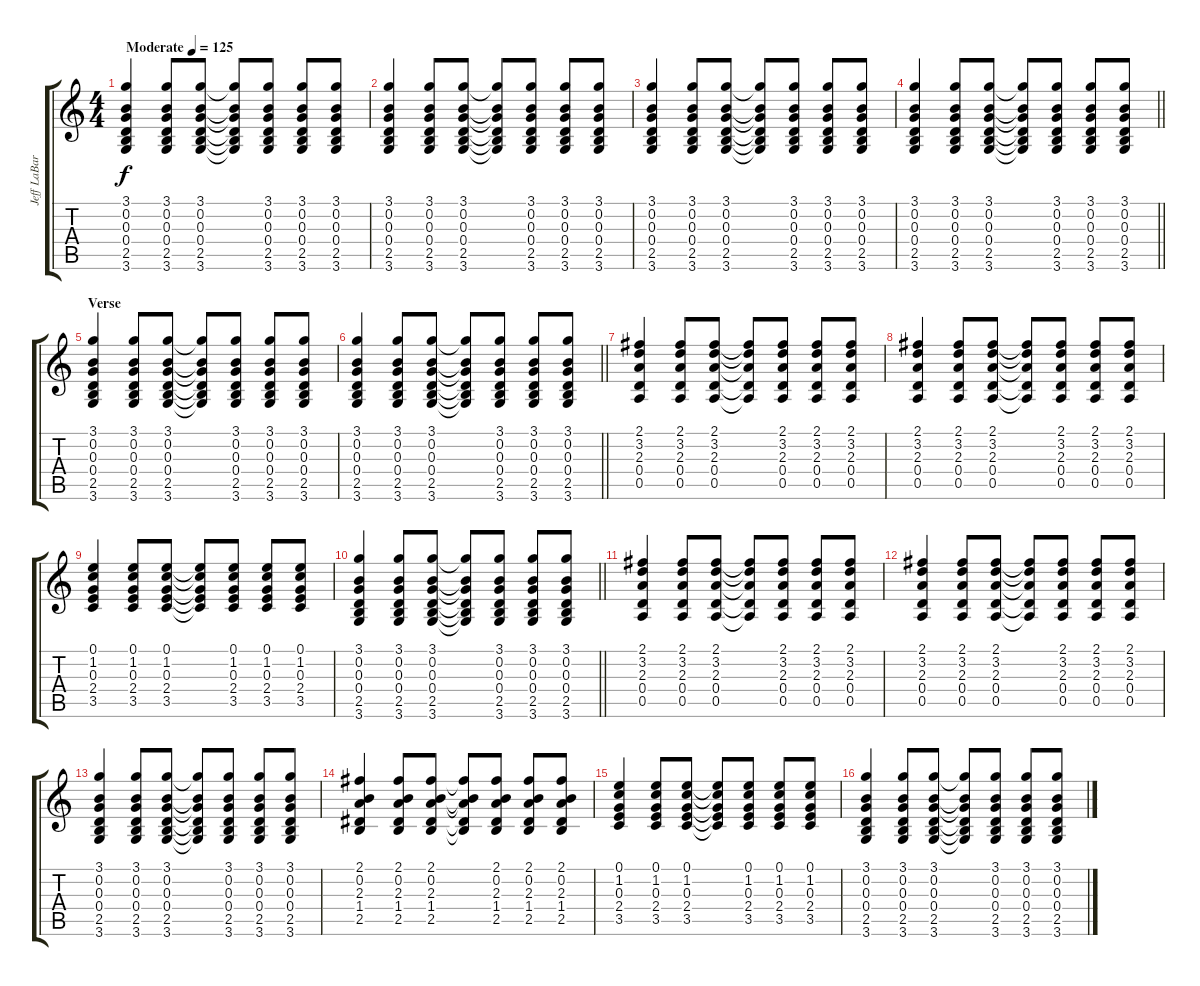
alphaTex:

\track ("Jeff LaBar - Acoustic Guitar" "Jeff LaBar") {instrument acousticguitarsteel}
\staff {score tabs}
\tuning (E4 B3 G3 D3 A2 E2) {hide}
\ts (4 4)
\tempo (125 "Moderate")
\clef g2
\ks c
(3.1 0.2 0.3 0.4 2.5 3.6).4{dy f instrument acousticguitarsteel} (3.1 0.2 0.3 0.4 2.5 3.6).8 (3.1 0.2 0.3 0.4 2.5 3.6).8 (3.1{t} 0.2{t} 0.3{t} 0.4{t} 2.5{t} 3.6{t}).8 (3.1 0.2 0.3 0.4 2.5 3.6).8 (3.1 0.2 0.3 0.4 2.5 3.6).8 (3.1 0.2 0.3 0.4 2.5 3.6).8 |
(3.1 0.2 0.3 0.4 2.5 3.6).4 (3.1 0.2 0.3 0.4 2.5 3.6).8 (3.1 0.2 0.3 0.4 2.5 3.6).8 (3.1{t} 0.2{t} 0.3{t} 0.4{t} 2.5{t} 3.6{t}).8 (3.1 0.2 0.3 0.4 2.5 3.6).8 (3.1 0.2 0.3 0.4 2.5 3.6).8 (3.1 0.2 0.3 0.4 2.5 3.6).8 |
(3.1 0.2 0.3 0.4 2.5 3.6).4 (3.1 0.2 0.3 0.4 2.5 3.6).8 (3.1 0.2 0.3 0.4 2.5 3.6).8 (3.1{t} 0.2{t} 0.3{t} 0.4{t} 2.5{t} 3.6{t}).8 (3.1 0.2 0.3 0.4 2.5 3.6).8 (3.1 0.2 0.3 0.4 2.5 3.6).8 (3.1 0.2 0.3 0.4 2.5 3.6).8 |
\barLineRight lightlight
(3.1 0.2 0.3 0.4 2.5 3.6).4 (3.1 0.2 0.3 0.4 2.5 3.6).8 (3.1 0.2 0.3 0.4 2.5 3.6).8 (3.1{t} 0.2{t} 0.3{t} 0.4{t} 2.5{t} 3.6{t}).8 (3.1 0.2 0.3 0.4 2.5 3.6).8 (3.1 0.2 0.3 0.4 2.5 3.6).8 (3.1 0.2 0.3 0.4 2.5 3.6).8 |
\section ("" "Verse")
(3.1 0.2 0.3 0.4 2.5 3.6).4 (3.1 0.2 0.3 0.4 2.5 3.6).8 (3.1 0.2 0.3 0.4 2.5 3.6).8 (3.1{t} 0.2{t} 0.3{t} 0.4{t} 2.5{t} 3.6{t}).8 (3.1 0.2 0.3 0.4 2.5 3.6).8 (3.1 0.2 0.3 0.4 2.5 3.6).8 (3.1 0.2 0.3 0.4 2.5 3.6).8 |
\barLineRight lightlight
(3.1 0.2 0.3 0.4 2.5 3.6).4 (3.1 0.2 0.3 0.4 2.5 3.6).8 (3.1 0.2 0.3 0.4 2.5 3.6).8 (3.1{t} 0.2{t} 0.3{t} 0.4{t} 2.5{t} 3.6{t}).8 (3.1 0.2 0.3 0.4 2.5 3.6).8 (3.1 0.2 0.3 0.4 2.5 3.6).8 (3.1 0.2 0.3 0.4 2.5 3.6).8 |
(2.1 3.2 2.3 0.4 0.5).4 (2.1 3.2 2.3 0.4 0.5).8 (2.1 3.2 2.3 0.4 0.5).8 (2.1{t} 3.2{t} 2.3{t} 0.4{t} 0.5{t}).8 (2.1 3.2 2.3 0.4 0.5).8 (2.1 3.2 2.3 0.4 0.5).8 (2.1 3.2 2.3 0.4 0.5).8 |
(2.1 3.2 2.3 0.4 0.5).4 (2.1 3.2 2.3 0.4 0.5).8 (2.1 3.2 2.3 0.4 0.5).8 (2.1{t} 3.2{t} 2.3{t} 0.4{t} 0.5{t}).8 (2.1 3.2 2.3 0.4 0.5).8 (2.1 3.2 2.3 0.4 0.5).8 (2.1 3.2 2.3 0.4 0.5).8 |
(0.1 1.2 0.3 2.4 3.5).4 (0.1 1.2 0.3 2.4 3.5).8 (0.1 1.2 0.3 2.4 3.5).8 (0.1{t} 1.2{t} 0.3{t} 2.4{t} 3.5{t}).8 (0.1 1.2 0.3 2.4 3.5).8 (0.1 1.2 0.3 2.4 3.5).8 (0.1 1.2 0.3 2.4 3.5).8 |
\barLineRight lightlight
(3.1 0.2 0.3 0.4 2.5 3.6).4 (3.1 0.2 0.3 0.4 2.5 3.6).8 (3.1 0.2 0.3 0.4 2.5 3.6).8 (3.1{t} 0.2{t} 0.3{t} 0.4{t} 2.5{t} 3.6{t}).8 (3.1 0.2 0.3 0.4 2.5 3.6).8 (3.1 0.2 0.3 0.4 2.5 3.6).8 (3.1 0.2 0.3 0.4 2.5 3.6).8 |
(2.1 3.2 2.3 0.4 0.5).4 (2.1 3.2 2.3 0.4 0.5).8 (2.1 3.2 2.3 0.4 0.5).8 (2.1{t} 3.2{t} 2.3{t} 0.4{t} 0.5{t}).8 (2.1 3.2 2.3 0.4 0.5).8 (2.1 3.2 2.3 0.4 0.5).8 (2.1 3.2 2.3 0.4 0.5).8 |
(2.1 3.2 2.3 0.4 0.5).4 (2.1 3.2 2.3 0.4 0.5).8 (2.1 3.2 2.3 0.4 0.5).8 (2.1{t} 3.2{t} 2.3{t} 0.4{t} 0.5{t}).8 (2.1 3.2 2.3 0.4 0.5).8 (2.1 3.2 2.3 0.4 0.5).8 (2.1 3.2 2.3 0.4 0.5).8 |
(3.1 0.2 0.3 0.4 2.5 3.6).4 (3.1 0.2 0.3 0.4 2.5 3.6).8 (3.1 0.2 0.3 0.4 2.5 3.6).8 (3.1{t} 0.2{t} 0.3{t} 0.4{t} 2.5{t} 3.6{t}).8 (3.1 0.2 0.3 0.4 2.5 3.6).8 (3.1 0.2 0.3 0.4 2.5 3.6).8 (3.1 0.2 0.3 0.4 2.5 3.6).8 |
(2.1 0.2 2.3 1.4 2.5).4 (2.1 0.2 2.3 1.4 2.5).8 (2.1 0.2 2.3 1.4 2.5).8 (2.1{t} 0.2{t} 2.3{t} 1.4{t} 2.5{t}).8 (2.1 0.2 2.3 1.4 2.5).8 (2.1 0.2 2.3 1.4 2.5).8 (2.1 0.2 2.3 1.4 2.5).8 |
(0.1 1.2 0.3 2.4 3.5).4 (0.1 1.2 0.3 2.4 3.5).8 (0.1 1.2 0.3 2.4 3.5).8 (0.1{t} 1.2{t} 0.3{t} 2.4{t} 3.5{t}).8 (0.1 1.2 0.3 2.4 3.5).8 (0.1 1.2 0.3 2.4 3.5).8 (0.1 1.2 0.3 2.4 3.5).8 |
(3.1 0.2 0.3 0.4 2.5 3.6).4 (3.1 0.2 0.3 0.4 2.5 3.6).8 (3.1 0.2 0.3 0.4 2.5 3.6).8 (3.1{t} 0.2{t} 0.3{t} 0.4{t} 2.5{t} 3.6{t}).8 (3.1 0.2 0.3 0.4 2.5 3.6).8 (3.1 0.2 0.3 0.4 2.5 3.6).8 (3.1 0.2 0.3 0.4 2.5 3.6).8
